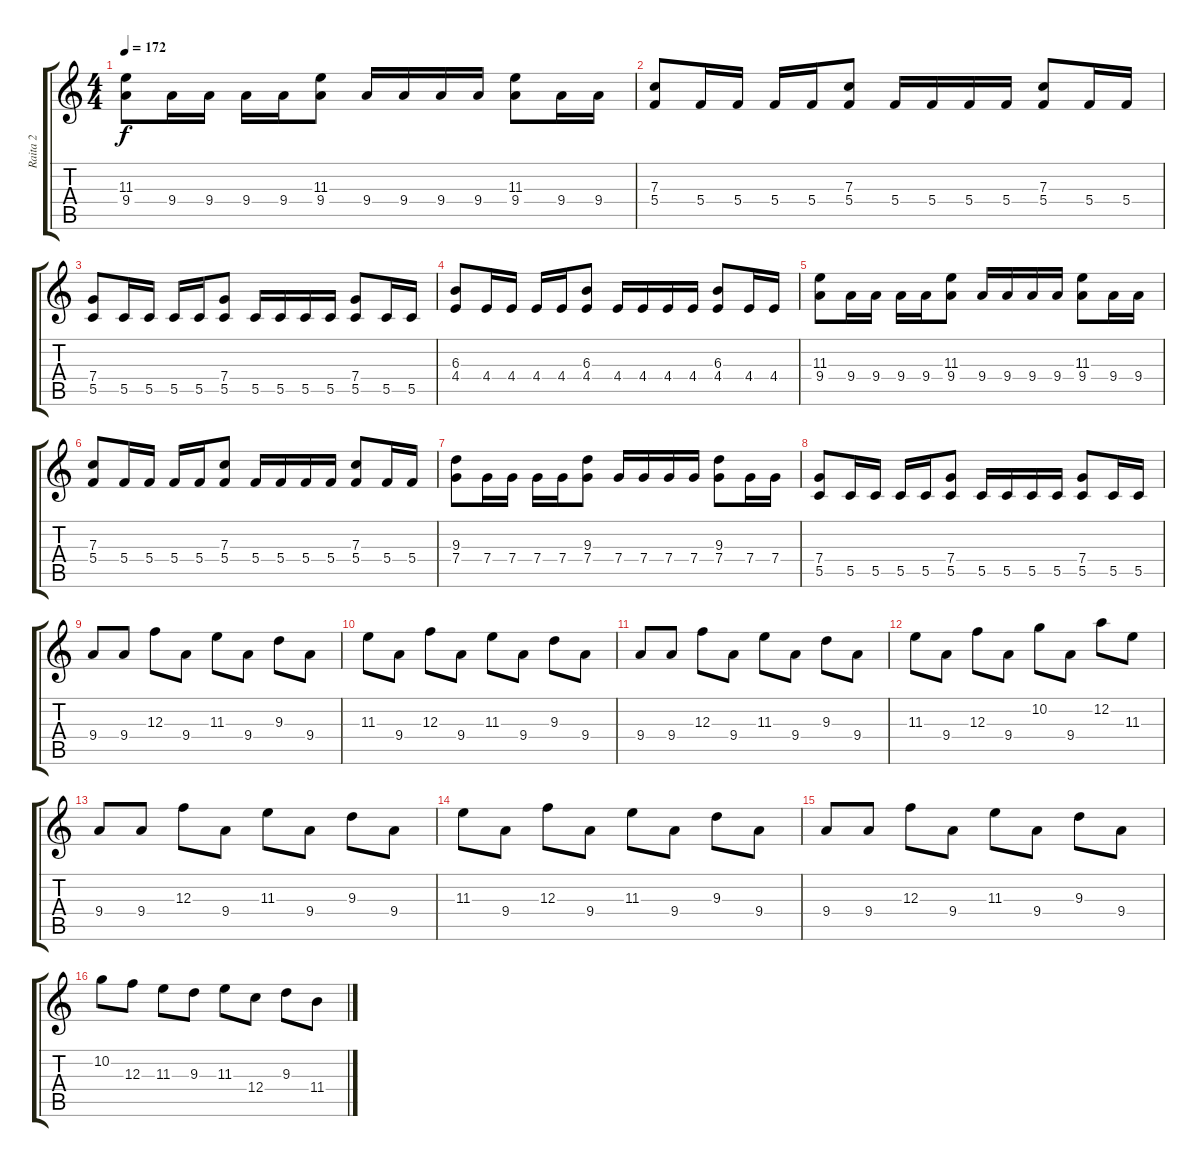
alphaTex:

\track ("Raita 2" "Raita 2") {instrument overdrivenguitar}
\staff {score tabs}
\tuning (D4 A3 F3 C3 G2 D2) {hide}
\ts (4 4)
\tempo 172
\clef g2
\ks c
(11.3 9.4).8{dy f} 9.4.16 9.4.16 9.4.16 9.4.16 (11.3 9.4).8 9.4.16 9.4.16 9.4.16 9.4.16 (11.3 9.4).8 9.4.16 9.4.16 |
(7.3 5.4).8 5.4.16 5.4.16 5.4.16 5.4.16 (7.3 5.4).8 5.4.16 5.4.16 5.4.16 5.4.16 (7.3 5.4).8 5.4.16 5.4.16 |
(7.4 5.5).8 5.5.16 5.5.16 5.5.16 5.5.16 (7.4 5.5).8 5.5.16 5.5.16 5.5.16 5.5.16 (7.4 5.5).8 5.5.16 5.5.16 |
(6.3 4.4).8 4.4.16 4.4.16 4.4.16 4.4.16 (6.3 4.4).8 4.4.16 4.4.16 4.4.16 4.4.16 (6.3 4.4).8 4.4.16 4.4.16 |
(11.3 9.4).8 9.4.16 9.4.16 9.4.16 9.4.16 (11.3 9.4).8 9.4.16 9.4.16 9.4.16 9.4.16 (11.3 9.4).8 9.4.16 9.4.16 |
(7.3 5.4).8 5.4.16 5.4.16 5.4.16 5.4.16 (7.3 5.4).8 5.4.16 5.4.16 5.4.16 5.4.16 (7.3 5.4).8 5.4.16 5.4.16 |
(9.3 7.4).8 7.4.16 7.4.16 7.4.16 7.4.16 (9.3 7.4).8 7.4.16 7.4.16 7.4.16 7.4.16 (9.3 7.4).8 7.4.16 7.4.16 |
(7.4 5.5).8 5.5.16 5.5.16 5.5.16 5.5.16 (7.4 5.5).8 5.5.16 5.5.16 5.5.16 5.5.16 (7.4 5.5).8 5.5.16 5.5.16 |
9.4.8 9.4.8 12.3.8 9.4.8 11.3.8 9.4.8 9.3.8 9.4.8 |
11.3.8 9.4.8 12.3.8 9.4.8 11.3.8 9.4.8 9.3.8 9.4.8 |
9.4.8 9.4.8 12.3.8 9.4.8 11.3.8 9.4.8 9.3.8 9.4.8 |
11.3.8 9.4.8 12.3.8 9.4.8 10.2.8 9.4.8 12.2.8 11.3.8 |
9.4.8 9.4.8 12.3.8 9.4.8 11.3.8 9.4.8 9.3.8 9.4.8 |
11.3.8 9.4.8 12.3.8 9.4.8 11.3.8 9.4.8 9.3.8 9.4.8 |
9.4.8 9.4.8 12.3.8 9.4.8 11.3.8 9.4.8 9.3.8 9.4.8 |
10.2.8 12.3.8 11.3.8 9.3.8 11.3.8 12.4.8 9.3.8 11.4.8
